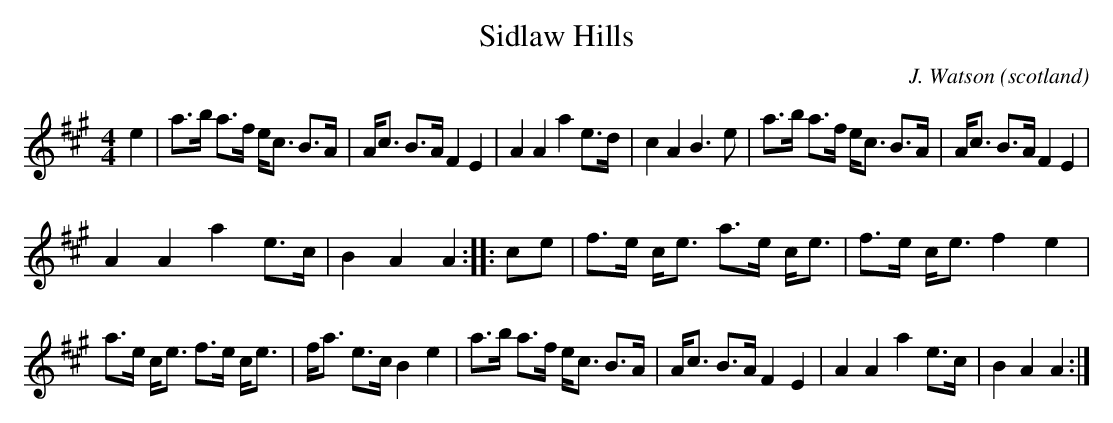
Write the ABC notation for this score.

X:1
T:Sidlaw Hills
O:scotland
M:4/4
C:J. Watson
K:A
e2|\
a>b a>f e<c B>A|A<c B>A F2E2|\
A2A2 a2e>d|c2A2 B3e|\
a>b a>f e<c B>A|A<c B>A F2E2 |
A2A2 a2e>c | B2A2 A2 :: ce|\
f>e c<e a>e c<e | f>e c<e f2e2 |
a>e c<e f>e c<e | f<a e>c B2e2|\
a>b a>f e<c B>A | A<c B>A F2E2 |\
A2A2 a2e>c | B2A2 A2:|
